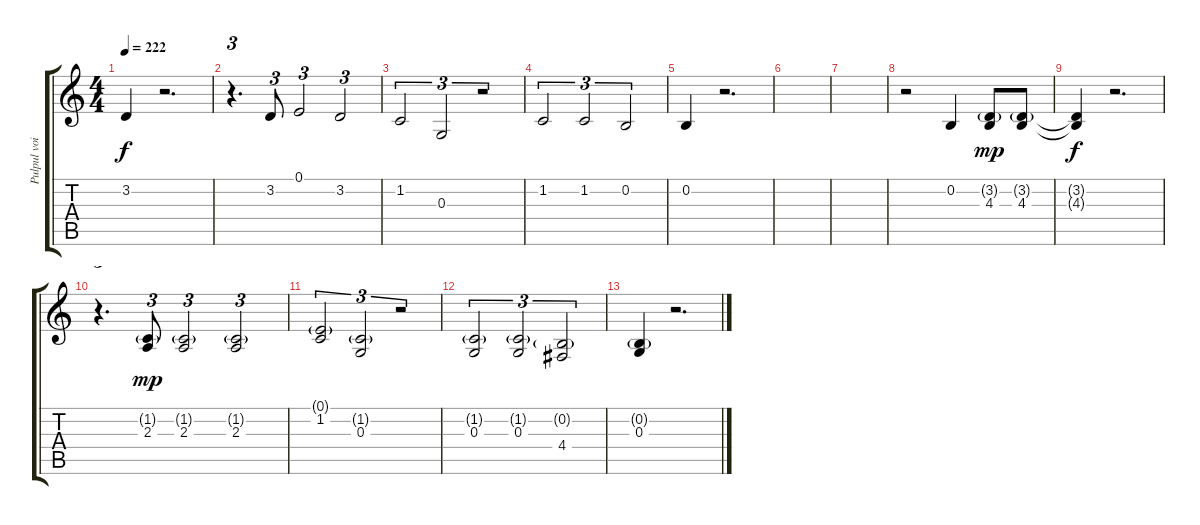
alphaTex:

\track ("Pulpul voix" "Pulpul voi") {instrument clarinet}
\staff {score tabs}
\tuning (E4 B3 G3 D3 A2 E2) {hide}
\ts (4 4)
\tempo 222
\clef g2
\ks c
3.2{t}.4{dy f} r.2{d} |
r.4{d tu (3 2)} 3.2.8{tu (3 2)} 0.1.2{tu (3 2)} 3.2.2{tu (3 2)} |
1.2.2{tu (3 2)} 0.3.2{tu (3 2)} r.2{tu (3 2)} |
1.2.2{tu (3 2)} 1.2.2{tu (3 2)} 0.2.2{tu (3 2)} |
0.2.4 r.2{d} |
|
|
r.2 0.2.4 (3.2{g} 4.3).8{dy mp} (3.2{g} 4.3).8 |
(3.2{t} 4.3{t}).4{dy f} r.2{d} |
r.4{d tu (3 2)} (1.2{g} 2.3).8{tu (3 2) dy mp} (1.2{g} 2.3).2{tu (3 2)} (1.2{g} 2.3).2{tu (3 2)} |
(0.1{g} 1.2).2{tu (3 2)} (1.2{g} 0.3).2{tu (3 2)} r.2{tu (3 2)} |
(1.2{g} 0.3).2{tu (3 2)} (1.2{g} 0.3).2{tu (3 2)} (0.2{g} 4.4).2{tu (3 2)} |
(0.2{g} 0.3).4 r.2{d}
